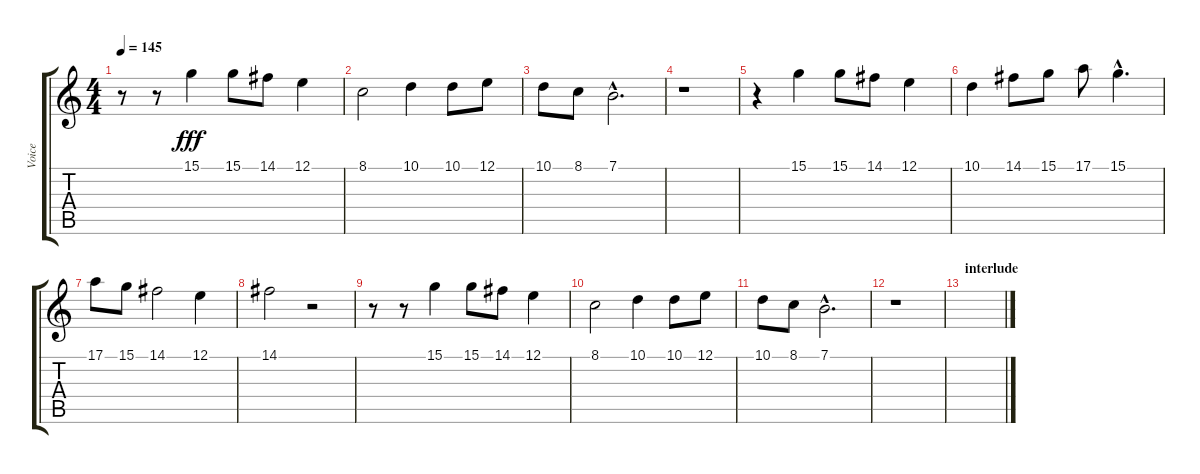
\track ("Voice" "Voice") {instrument choiraahs}
\staff {score tabs}
\tuning (E4 B3 G3 D3 A2 E2) {hide}
\ts (4 4)
\tempo 145
\clef g2
\ks c
r.8{dy fff} r.8 15.1.4 15.1.8 14.1.8 12.1.4 |
8.1.2 10.1.4 10.1.8 12.1.8 |
10.1.8 8.1.8 7.1{hac}.2{d} |
r.1 |
r.4 15.1.4 15.1.8 14.1.8 12.1.4 |
10.1.4 14.1.8 15.1.8 17.1.8 15.1{hac}.4{d} |
17.1.8 15.1.8 14.1.2 12.1.4 |
14.1.2 r.2 |
r.8 r.8 15.1.4 15.1.8 14.1.8 12.1.4 |
8.1.2 10.1.4 10.1.8 12.1.8 |
10.1.8 8.1.8 7.1{hac}.2{d} |
r.1 |
\section ("" "interlude")
